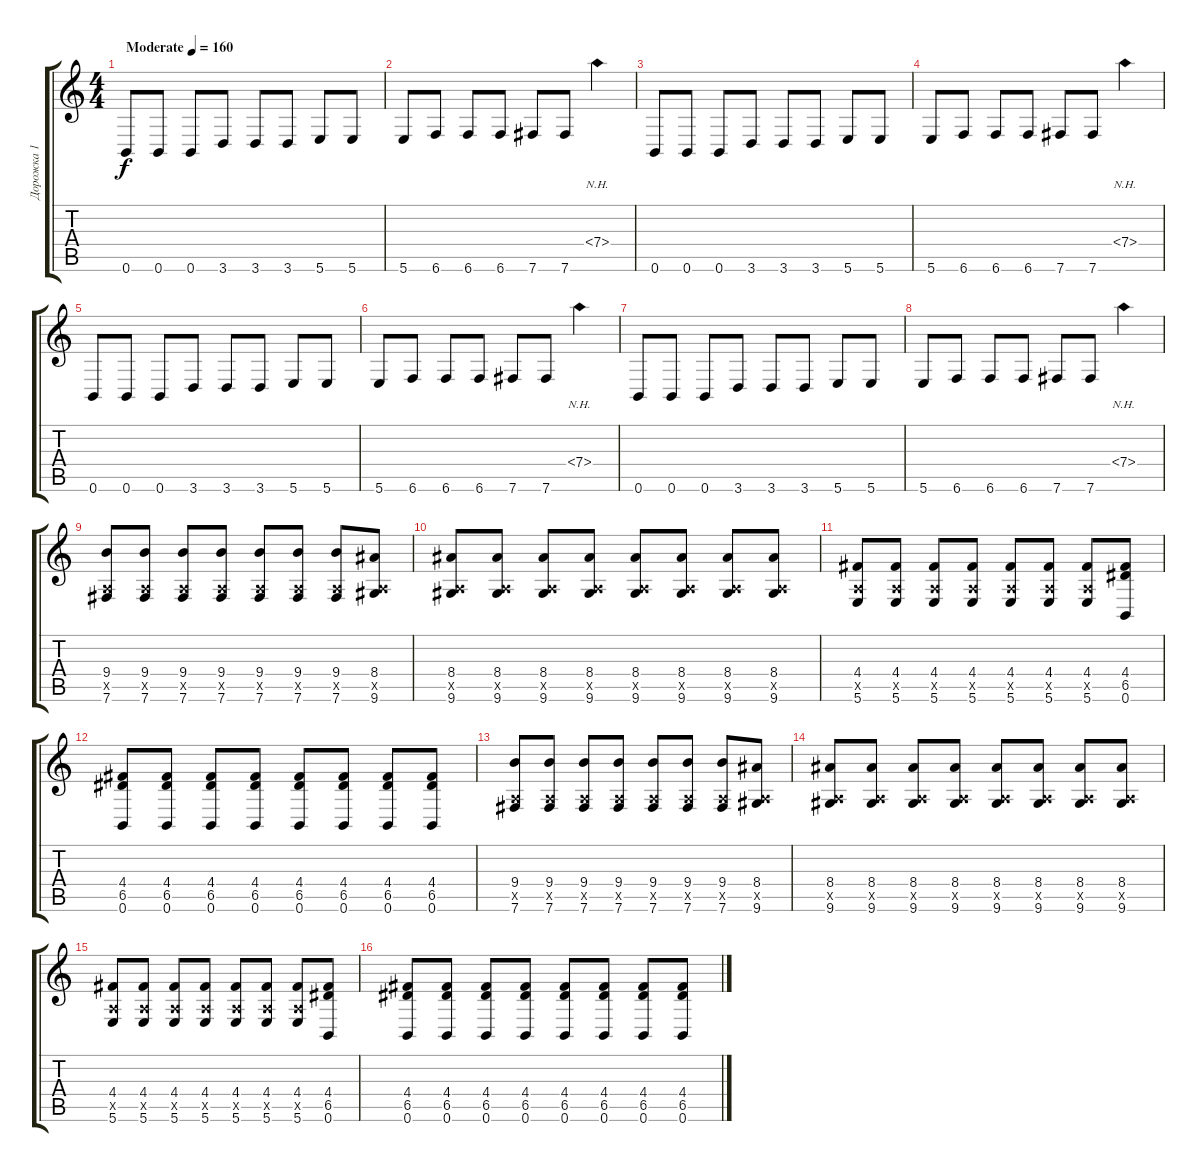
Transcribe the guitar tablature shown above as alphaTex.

\track ("Дорожка 1" "Дорожка 1") {instrument distortionguitar}
\staff {score tabs}
\tuning (E4 B3 G3 D3 A2 B1) {hide}
\ts (4 4)
\tempo (160 "Moderate")
\clef g2
\ks c
0.6.8{dy f instrument distortionguitar} 0.6.8 0.6.8 3.6.8 3.6.8 3.6.8 5.6.8 5.6.8 |
5.6.8 6.6.8 6.6.8 6.6.8 7.6.8 7.6.8 7.4{nh}.4 |
0.6.8 0.6.8 0.6.8 3.6.8 3.6.8 3.6.8 5.6.8 5.6.8 |
5.6.8 6.6.8 6.6.8 6.6.8 7.6.8 7.6.8 7.4{nh}.4 |
0.6.8 0.6.8 0.6.8 3.6.8 3.6.8 3.6.8 5.6.8 5.6.8 |
5.6.8 6.6.8 6.6.8 6.6.8 7.6.8 7.6.8 7.4{nh}.4 |
0.6.8 0.6.8 0.6.8 3.6.8 3.6.8 3.6.8 5.6.8 5.6.8 |
5.6.8 6.6.8 6.6.8 6.6.8 7.6.8 7.6.8 7.4{nh}.4 |
(9.4 0.5{x} 7.6).8 (9.4 0.5{x} 7.6).8 (9.4 0.5{x} 7.6).8 (9.4 0.5{x} 7.6).8 (9.4 0.5{x} 7.6).8 (9.4 0.5{x} 7.6).8 (9.4 0.5{x} 7.6).8 (8.4 0.5{x} 9.6).8 |
(8.4 0.5{x} 9.6).8 (8.4 0.5{x} 9.6).8 (8.4 0.5{x} 9.6).8 (8.4 0.5{x} 9.6).8 (8.4 0.5{x} 9.6).8 (8.4 0.5{x} 9.6).8 (8.4 0.5{x} 9.6).8 (8.4 0.5{x} 9.6).8 |
(4.4 0.5{x} 5.6).8 (4.4 0.5{x} 5.6).8 (4.4 0.5{x} 5.6).8 (4.4 0.5{x} 5.6).8 (4.4 0.5{x} 5.6).8 (4.4 0.5{x} 5.6).8 (4.4 0.5{x} 5.6).8 (4.4 6.5 0.6).8 |
(4.4 6.5 0.6).8 (4.4 6.5 0.6).8 (4.4 6.5 0.6).8 (4.4 6.5 0.6).8 (4.4 6.5 0.6).8 (4.4 6.5 0.6).8 (4.4 6.5 0.6).8 (4.4 6.5 0.6).8 |
(9.4 0.5{x} 7.6).8 (9.4 0.5{x} 7.6).8 (9.4 0.5{x} 7.6).8 (9.4 0.5{x} 7.6).8 (9.4 0.5{x} 7.6).8 (9.4 0.5{x} 7.6).8 (9.4 0.5{x} 7.6).8 (8.4 0.5{x} 9.6).8 |
(8.4 0.5{x} 9.6).8 (8.4 0.5{x} 9.6).8 (8.4 0.5{x} 9.6).8 (8.4 0.5{x} 9.6).8 (8.4 0.5{x} 9.6).8 (8.4 0.5{x} 9.6).8 (8.4 0.5{x} 9.6).8 (8.4 0.5{x} 9.6).8 |
(4.4 0.5{x} 5.6).8 (4.4 0.5{x} 5.6).8 (4.4 0.5{x} 5.6).8 (4.4 0.5{x} 5.6).8 (4.4 0.5{x} 5.6).8 (4.4 0.5{x} 5.6).8 (4.4 0.5{x} 5.6).8 (4.4 6.5 0.6).8 |
(4.4 6.5 0.6).8 (4.4 6.5 0.6).8 (4.4 6.5 0.6).8 (4.4 6.5 0.6).8 (4.4 6.5 0.6).8 (4.4 6.5 0.6).8 (4.4 6.5 0.6).8 (4.4 6.5 0.6).8
